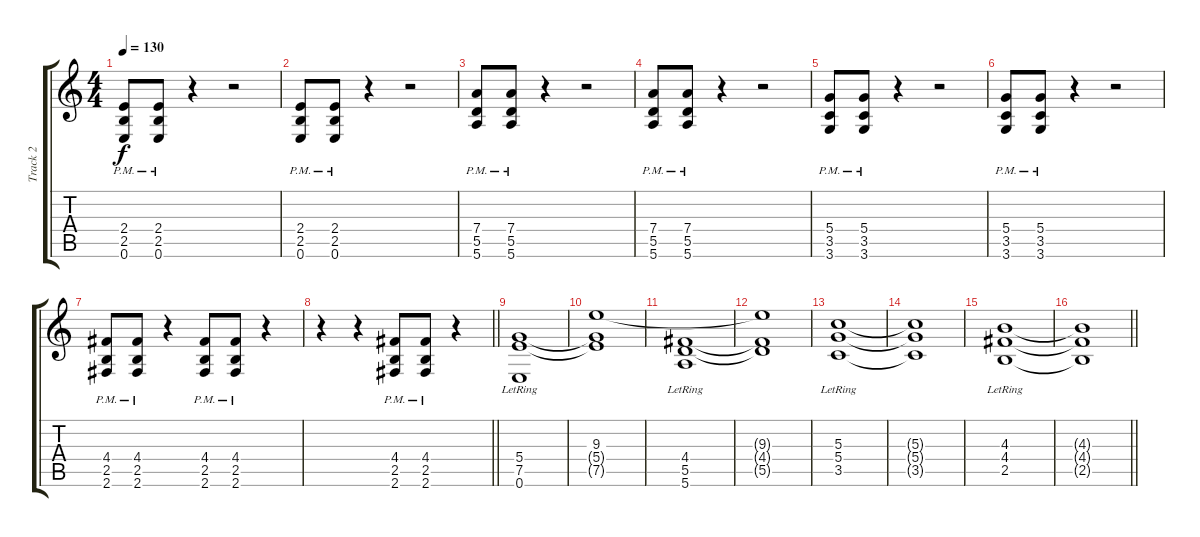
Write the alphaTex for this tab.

\track ("Track 2" "Track 2") {instrument distortionguitar}
\staff {score tabs}
\tuning (E4 B3 G3 D3 A2 E2) {hide}
\ts (4 4)
\tempo 130
\clef g2
\ks c
(2.4{pm} 2.5{pm} 0.6{pm}).8{dy f} (2.4{pm} 2.5{pm} 0.6{pm}).8 r.4 r.2 |
(2.4{pm} 2.5 0.6).8 (2.4{pm} 2.5{pm} 0.6).8 r.4 r.2 |
(7.4{pm} 5.5{pm} 5.6).8 (7.4{pm} 5.5{pm} 5.6).8 r.4 r.2 |
(7.4{pm} 5.5{pm} 5.6).8 (7.4{pm} 5.5{pm} 5.6).8 r.4 r.2 |
(5.4{pm} 3.5{pm} 3.6).8 (5.4{pm} 3.5{pm} 3.6).8 r.4 r.2 |
(5.4{pm} 3.5{pm} 3.6).8 (5.4{pm} 3.5{pm} 3.6).8 r.4 r.2 |
(4.4{pm} 2.5{pm} 2.6).8 (4.4{pm} 2.5{pm} 2.6).8 r.4 (4.4{pm} 2.5{pm} 2.6).8 (4.4{pm} 2.5{pm} 2.6).8 r.4 |
\barLineRight lightlight
r.4 r.4 (4.4{pm} 2.5{pm} 2.6).8 (4.4{pm} 2.5{pm} 2.6).8 r.4 |
(5.4{lr} 7.5{lr} 0.6).1 |
(9.3 5.4{t} 7.5{t}).1 |
(4.4{lr} 5.5{lr} 5.6).1 |
(9.3{t} 4.4{t} 5.5{t}).1 |
(5.3{lr} 5.4{lr} 3.5{lr}).1 |
(5.3{t} 5.4{t} 3.5{t}).1 |
(4.3{lr} 4.4{lr} 2.5{lr}).1 |
\barLineRight lightlight
(4.3{t} 4.4{t} 2.5{t}).1
